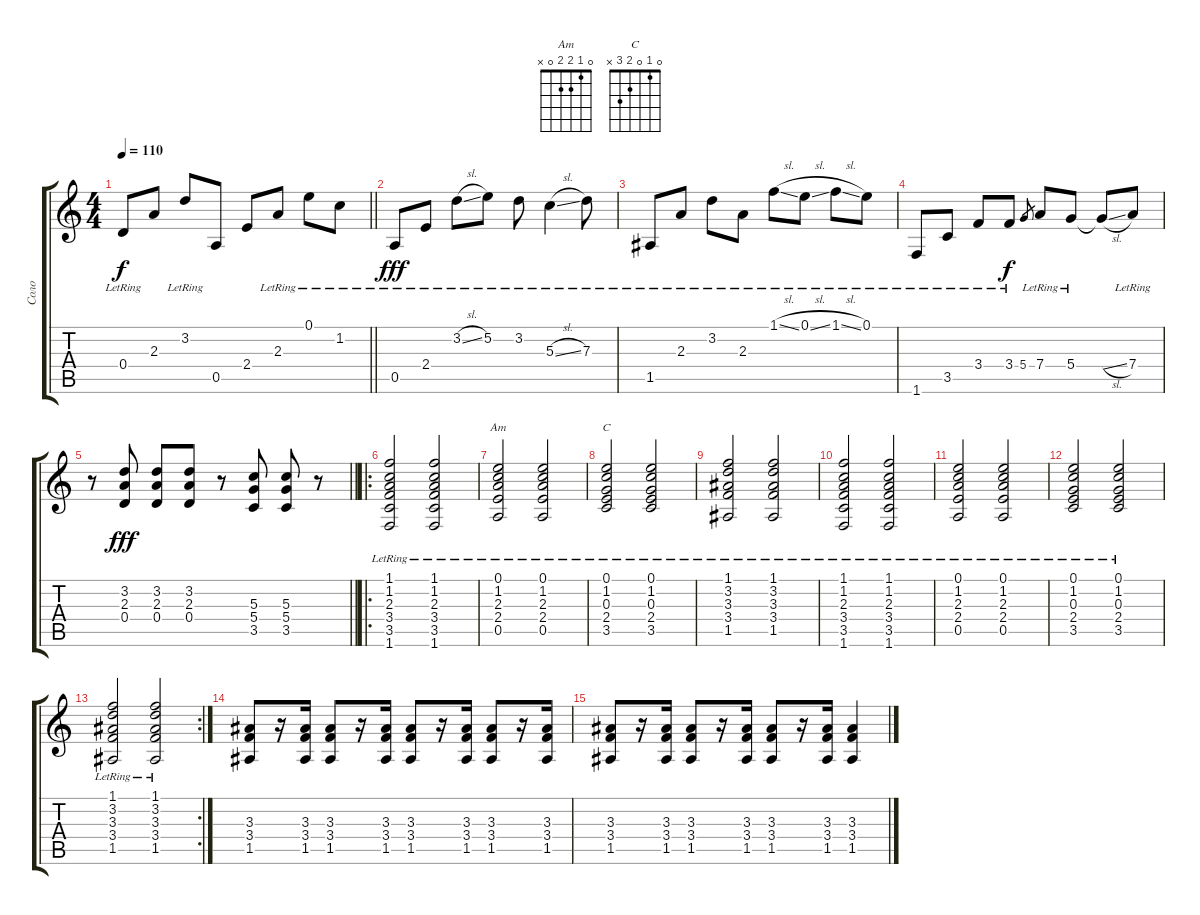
\track ("Соло" "Соло") {instrument electricguitarjazz}
\staff {score tabs}
\tuning (E4 B3 G3 D3 A2 E2) {hide}
\chord ("Am" 0 1 2 2 0 x)
\chord ("C" 0 1 0 2 3 x)
\ts (4 4)
\tempo 110
\clef g2
\barLineRight lightlight
\ks c
0.4{lr}.8{dy f} 2.3.8 3.2{lr}.8 0.5.8 2.4.8 2.3{lr}.8 0.1{lr}.8 1.2{lr}.8 |
0.5{lr}.8{dy fff volume 16 instrument electricguitarjazz} 2.4{lr}.8 3.2{sl lr}.8 5.2{lr}.8 3.2{lr}.8 5.3{sl lr}.4 7.3{lr}.8 |
1.5{lr}.8 2.3{lr}.8 3.2{lr}.8 2.3{lr}.8 1.1{sl lr}.8 0.1{sl lr}.8 1.1{sl lr}.8 0.1{lr}.8 |
1.6{lr}.8 3.5{lr}.8 3.4{lr}.8 3.4{lr}.8{dy f} 5.4.8{gr} 7.4{lr}.8 5.4{lr}.8 5.4{sl t}.8 7.4{lr}.8 |
\barLineRight lightlight
r.8 (3.2 2.3 0.4).8{dy fff volume 16 instrument distortionguitar} (3.2 2.3 0.4).8 (3.2 2.3 0.4).8 r.8 (5.3 5.4 3.5).8 (5.3 5.4 3.5).8 r.8 |
\ro
(1.1 1.2 2.3 3.4 3.5 1.6{lr}).2{volume 16 instrument distortionguitar} (1.1 1.2 2.3 3.4 3.5 1.6{lr}).2 |
(0.1 1.2 2.3 2.4{lr} 0.5).2{ch "Am"} (0.1 1.2 2.3 2.4{lr} 0.5).2 |
(0.1 1.2 0.3 2.4 3.5{lr}).2{ch "C"} (0.1 1.2 0.3 2.4 3.5{lr}).2 |
(1.1 3.2 3.3 3.4 1.5{lr}).2 (1.1 3.2 3.3 3.4 1.5{lr}).2 |
(1.1 1.2 2.3 3.4 3.5 1.6{lr}).2{volume 16 instrument distortionguitar} (1.1 1.2 2.3 3.4 3.5 1.6{lr}).2 |
(0.1 1.2 2.3 2.4{lr} 0.5).2 (0.1 1.2 2.3 2.4{lr} 0.5).2 |
(0.1 1.2 0.3 2.4 3.5{lr}).2 (0.1 1.2 0.3 2.4 3.5{lr}).2 |
\rc 2
(1.1 3.2 3.3 3.4 1.5{lr}).2 (1.1 3.2 3.3 3.4 1.5{lr}).2 |
(3.3 3.4 1.5).8{volume 0 instrument overdrivenguitar} r.16 (3.3 3.4 1.5).16 (3.3 3.4 1.5).8 r.16 (3.3 3.4 1.5).16 (3.3 3.4 1.5).8 r.16 (3.3 3.4 1.5).16 (3.3 3.4 1.5).8 r.16 (3.3 3.4 1.5).16 |
(3.3 3.4 1.5).8 r.16 (3.3 3.4 1.5).16 (3.3 3.4 1.5).8 r.16 (3.3 3.4 1.5).16 (3.3 3.4 1.5).8 r.16 (3.3 3.4 1.5).16 (3.3 3.4 1.5).4
